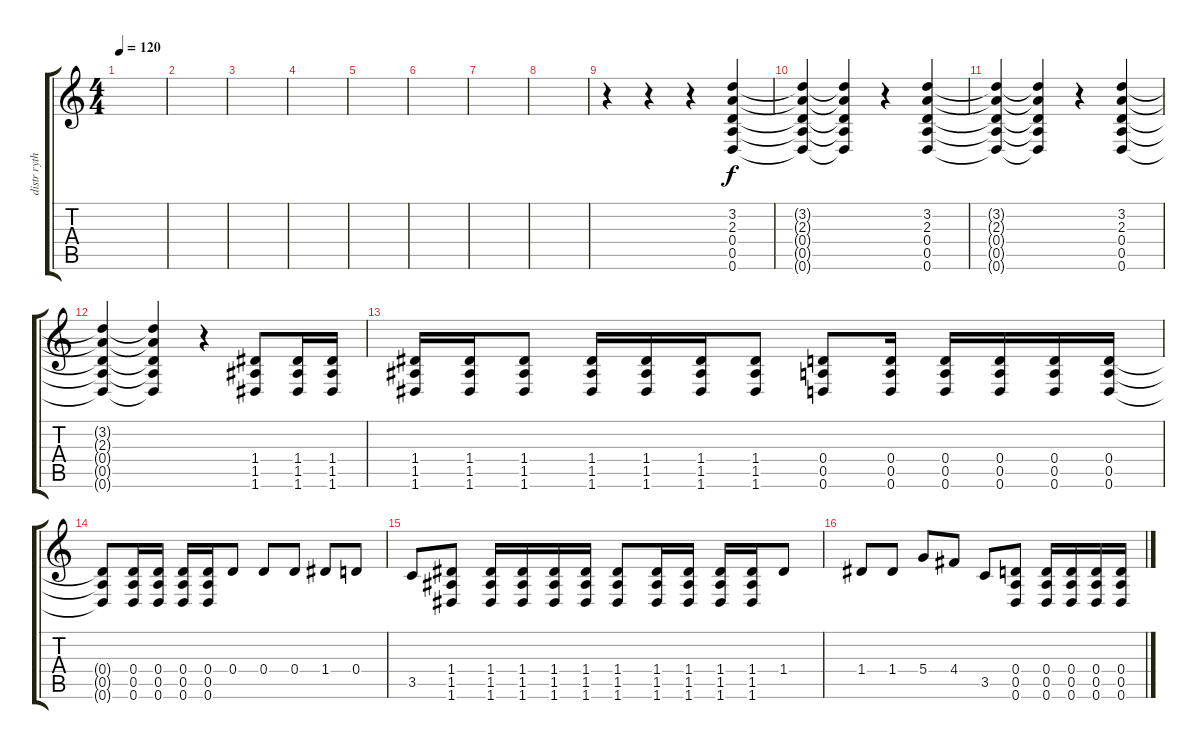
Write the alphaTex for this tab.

\track ("distr rythm" "distr ryth") {instrument distortionguitar}
\staff {score tabs}
\tuning (E4 B3 G3 D3 A2 D2) {hide}
\ts (4 4)
\tempo 120
\clef g2
\ks c
|
|
|
|
|
|
|
|
r.4 r.4 r.4 (3.2 2.3 0.4 0.5 0.6).4 |
(3.2{t} 2.3{t} 0.4{t} 0.5{t} 0.6{t}).4 (3.2{t} 2.3{t} 0.4{t} 0.5{t} 0.6{t}).4 r.4 (3.2 2.3 0.4 0.5 0.6).4 |
(3.2{t} 2.3{t} 0.4{t} 0.5{t} 0.6{t}).4 (3.2{t} 2.3{t} 0.4{t} 0.5{t} 0.6{t}).4 r.4 (3.2 2.3 0.4 0.5 0.6).4 |
(3.2{t} 2.3{t} 0.4{t} 0.5{t} 0.6{t}).4 (3.2{t} 2.3{t} 0.4{t} 0.5{t} 0.6{t}).4 r.4 (1.4 1.5 1.6).8 (1.4 1.5 1.6).16 (1.4 1.5 1.6).16 |
(1.4 1.5 1.6).16 (1.4 1.5 1.6).16 (1.4 1.5 1.6).8 (1.4 1.5 1.6).16 (1.4 1.5 1.6).16 (1.4 1.5 1.6).16 (1.4 1.5 1.6).8 (0.4 0.5 0.6).8 (0.4 0.5 0.6).16 (0.4 0.5 0.6).16 (0.4 0.5 0.6).16 (0.4 0.5 0.6).16 (0.4 0.5 0.6).16 |
(0.4{t} 0.5{t} 0.6{t}).8 (0.4 0.5 0.6).16 (0.4 0.5 0.6).16 (0.4 0.5 0.6).16 (0.4 0.5 0.6).16 0.4.8 0.4.8 0.4.8 1.4.8 0.4.8 |
3.5.8 (1.4 1.5 1.6).8 (1.4 1.5 1.6).16 (1.4 1.5 1.6).16 (1.4 1.5 1.6).16 (1.4 1.5 1.6).16 (1.4 1.5 1.6).8 (1.4 1.5 1.6).16 (1.4 1.5 1.6).16 (1.4 1.5 1.6).16 (1.4 1.5 1.6).16 1.4.8 |
1.4.8 1.4.8 5.4.8 4.4.8 3.5.8 (0.4 0.5 0.6).8 (0.4 0.5 0.6).16 (0.4 0.5 0.6).16 (0.4 0.5 0.6).16 (0.4 0.5 0.6).16
